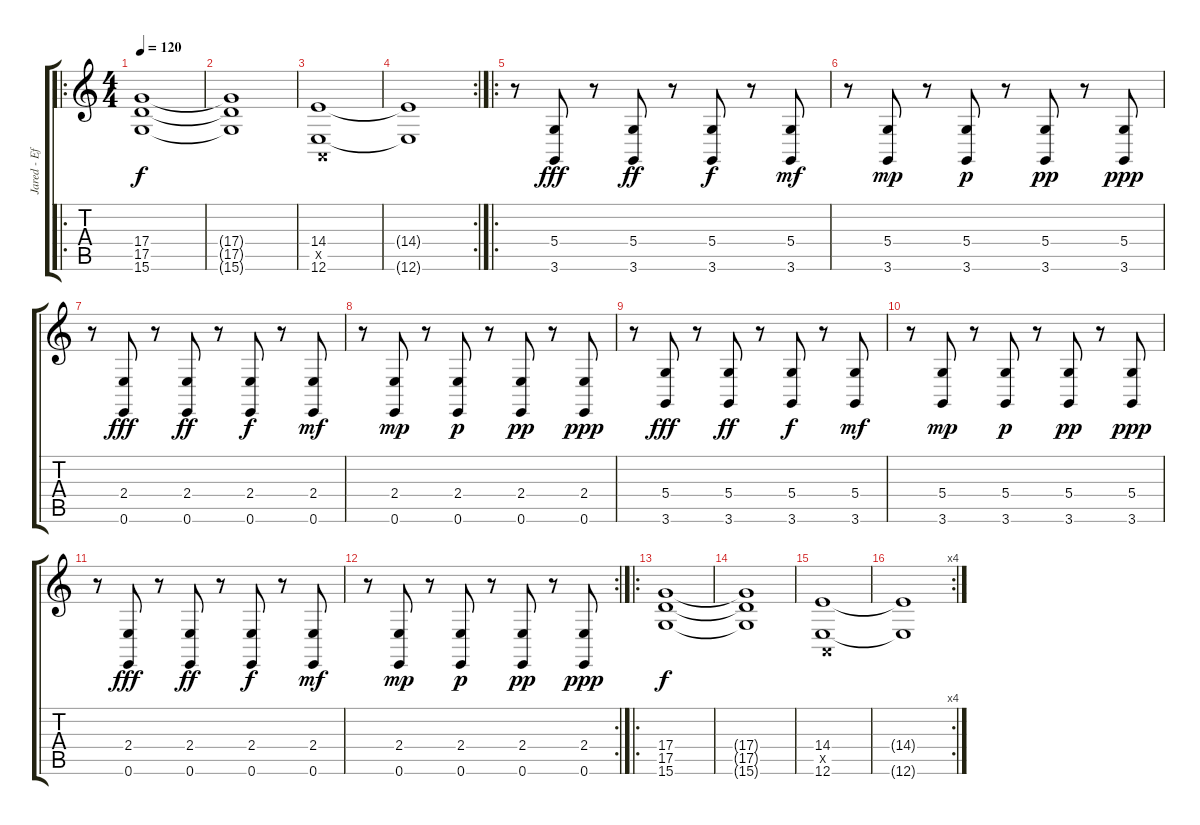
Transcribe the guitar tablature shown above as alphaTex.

\track ("Jared - Effects" "Jared - Ef") {instrument pad3polysynth}
\staff {score tabs}
\tuning (E4 B3 G3 D3 A2 E2) {hide}
\ro
\ts (4 4)
\tempo 120
\clef g2
\ks c
(17.4 17.5 15.6).1{dy f} |
(17.4{t} 17.5{t} 15.6{t}).1 |
(14.4 0.5{x} 12.6).1 |
\rc 2
(14.4{t} 12.6{t}).1 |
\ro
r.8 (5.4 3.6).8{dy fff} r.8 (5.4 3.6).8{dy ff} r.8 (5.4 3.6).8{dy f} r.8 (5.4 3.6).8{dy mf} |
r.8 (5.4 3.6).8{dy mp} r.8 (5.4 3.6).8{dy p} r.8 (5.4 3.6).8{dy pp} r.8 (5.4 3.6).8{dy ppp} |
r.8 (2.4 0.6).8{dy fff} r.8 (2.4 0.6).8{dy ff} r.8 (2.4 0.6).8{dy f} r.8 (2.4 0.6).8{dy mf} |
r.8 (2.4 0.6).8{dy mp} r.8 (2.4 0.6).8{dy p} r.8 (2.4 0.6).8{dy pp} r.8 (2.4 0.6).8{dy ppp} |
r.8 (5.4 3.6).8{dy fff} r.8 (5.4 3.6).8{dy ff} r.8 (5.4 3.6).8{dy f} r.8 (5.4 3.6).8{dy mf} |
r.8 (5.4 3.6).8{dy mp} r.8 (5.4 3.6).8{dy p} r.8 (5.4 3.6).8{dy pp} r.8 (5.4 3.6).8{dy ppp} |
r.8 (2.4 0.6).8{dy fff} r.8 (2.4 0.6).8{dy ff} r.8 (2.4 0.6).8{dy f} r.8 (2.4 0.6).8{dy mf} |
\rc 2
r.8 (2.4 0.6).8{dy mp} r.8 (2.4 0.6).8{dy p} r.8 (2.4 0.6).8{dy pp} r.8 (2.4 0.6).8{dy ppp} |
\ro
(17.4 17.5 15.6).1{dy f} |
(17.4{t} 17.5{t} 15.6{t}).1 |
(14.4 0.5{x} 12.6).1 |
\rc 4
(14.4{t} 12.6{t}).1
